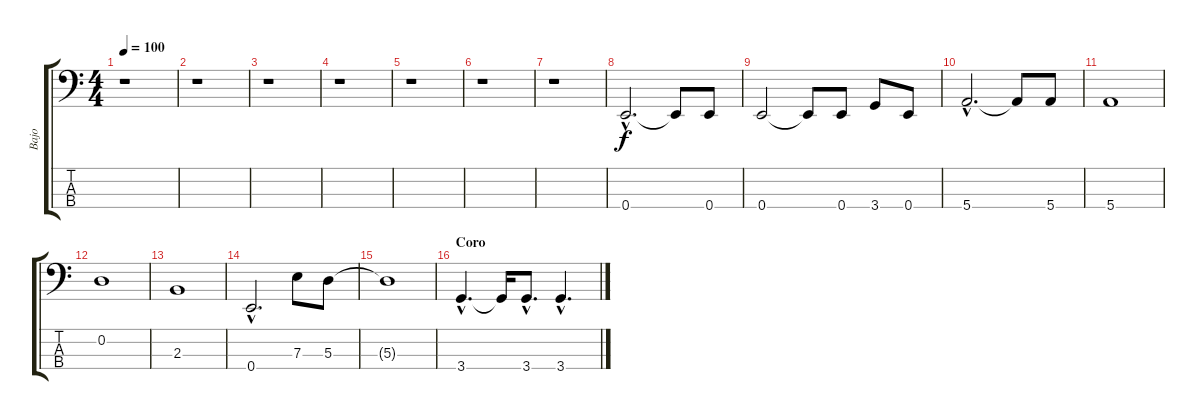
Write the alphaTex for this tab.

\track ("Bajo" "Bajo") {instrument electricbasspick}
\staff {score tabs}
\tuning (G2 D2 A1 E1) {hide}
\ts (4 4)
\tempo 100
\clef f4
\ks c
r.1{dy f} |
r.1 |
r.1 |
r.1 |
r.1 |
r.1 |
r.1 |
0.4{hac}.2{d} 0.4{t}.8 0.4.8 |
0.4.2 0.4{t}.8 0.4.8 3.4.8 0.4.8 |
5.4{hac}.2{d} 5.4{t}.8 5.4.8 |
5.4.1 |
0.2.1 |
2.3.1 |
0.4{hac}.2{d} 7.3.8 5.3.8 |
5.3{t}.1 |
\section ("" "Coro")
3.4{hac}.4{d} 3.4{t}.16 3.4{hac}.8{d} 3.4{hac}.4{d}
